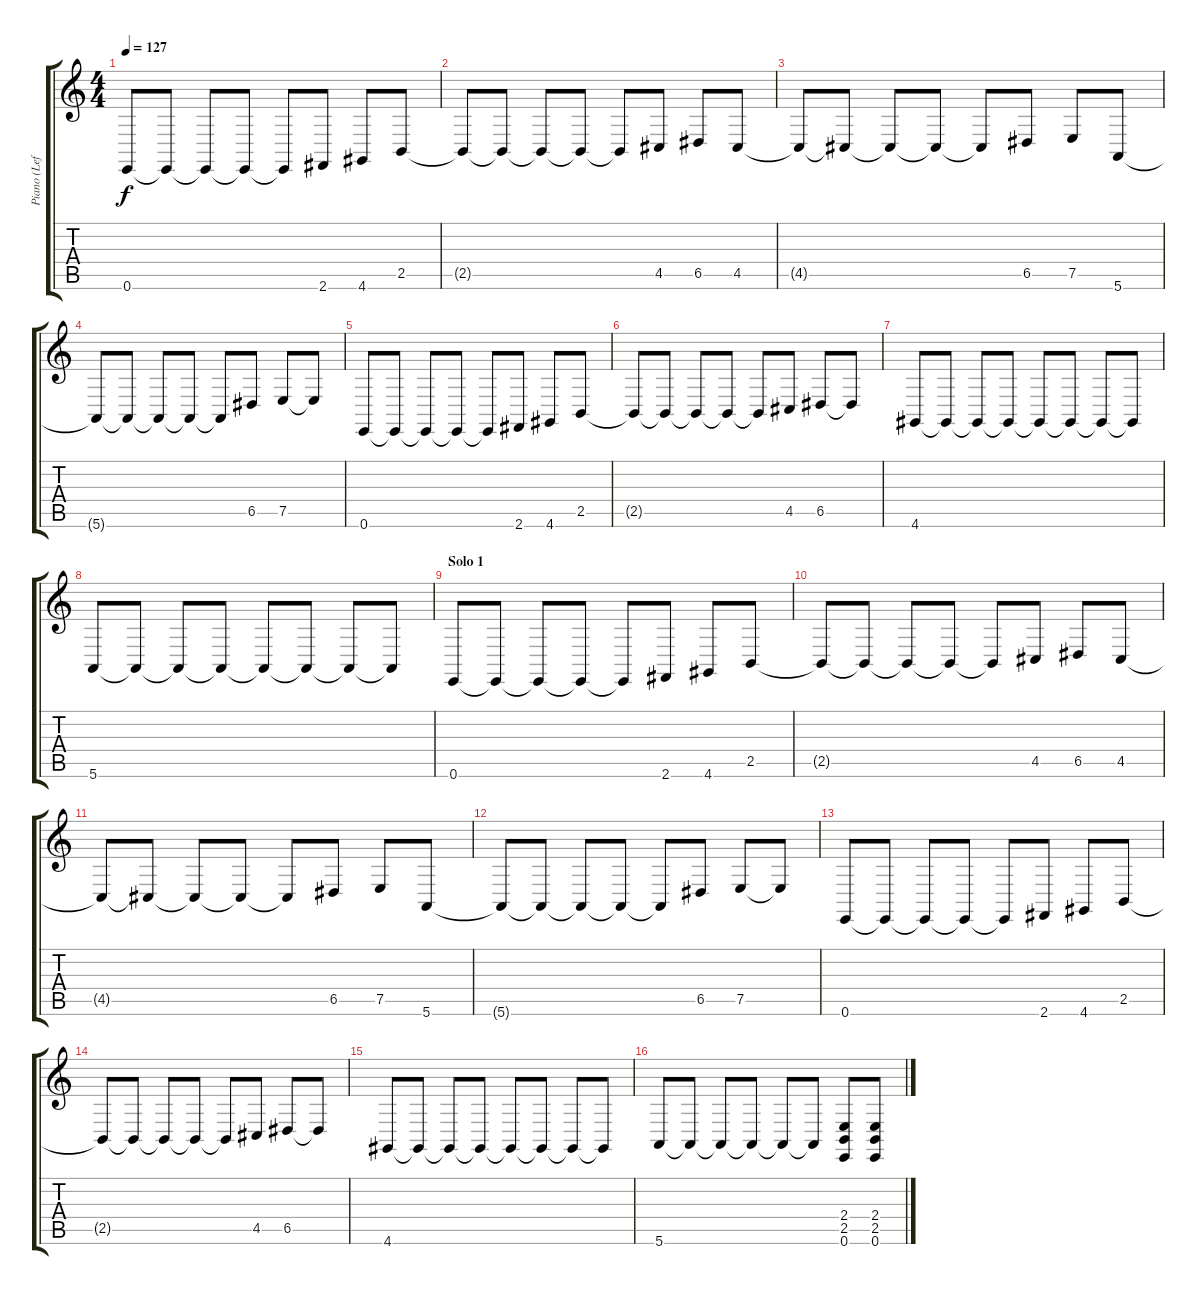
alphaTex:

\track ("Piano (Left Hand)" "Piano (Lef") {instrument electricgrandpiano}
\staff {score tabs}
\tuning (E4 B3 G3 D3 A2 E2) {hide}
\ts (4 4)
\tempo 127
\clef g2
\ks c
0.6.8{dy f} 0.6{t}.8 0.6{t}.8 0.6{t}.8 0.6{t}.8 2.6.8 4.6.8 2.5.8 |
2.5{t}.8 2.5{t}.8 2.5{t}.8 2.5{t}.8 2.5{t}.8 4.5.8 6.5.8 4.5.8 |
4.5{t}.8 4.5{t}.8 4.5{t}.8 4.5{t}.8 4.5{t}.8 6.5.8 7.5.8 5.6.8 |
5.6{t}.8 5.6{t}.8 5.6{t}.8 5.6{t}.8 5.6{t}.8 6.5.8 7.5.8 7.5{t}.8 |
0.6.8 0.6{t}.8 0.6{t}.8 0.6{t}.8 0.6{t}.8 2.6.8 4.6.8 2.5.8 |
2.5{t}.8 2.5{t}.8 2.5{t}.8 2.5{t}.8 2.5{t}.8 4.5.8 6.5.8 6.5{t}.8 |
4.6.8 4.6{t}.8 4.6{t}.8 4.6{t}.8 4.6{t}.8 4.6{t}.8 4.6{t}.8 4.6{t}.8 |
5.6.8 5.6{t}.8 5.6{t}.8 5.6{t}.8 5.6{t}.8 5.6{t}.8 5.6{t}.8 5.6{t}.8 |
\section ("" "Solo 1")
0.6.8 0.6{t}.8 0.6{t}.8 0.6{t}.8 0.6{t}.8 2.6.8 4.6.8 2.5.8 |
2.5{t}.8 2.5{t}.8 2.5{t}.8 2.5{t}.8 2.5{t}.8 4.5.8 6.5.8 4.5.8 |
4.5{t}.8 4.5{t}.8 4.5{t}.8 4.5{t}.8 4.5{t}.8 6.5.8 7.5.8 5.6.8 |
5.6{t}.8 5.6{t}.8 5.6{t}.8 5.6{t}.8 5.6{t}.8 6.5.8 7.5.8 7.5{t}.8 |
0.6.8 0.6{t}.8 0.6{t}.8 0.6{t}.8 0.6{t}.8 2.6.8 4.6.8 2.5.8 |
2.5{t}.8 2.5{t}.8 2.5{t}.8 2.5{t}.8 2.5{t}.8 4.5.8 6.5.8 6.5{t}.8 |
4.6.8 4.6{t}.8 4.6{t}.8 4.6{t}.8 4.6{t}.8 4.6{t}.8 4.6{t}.8 4.6{t}.8 |
5.6.8 5.6{t}.8 5.6{t}.8 5.6{t}.8 5.6{t}.8 5.6{t}.8 (2.4 2.5 0.6).8 (2.4 2.5 0.6).8
